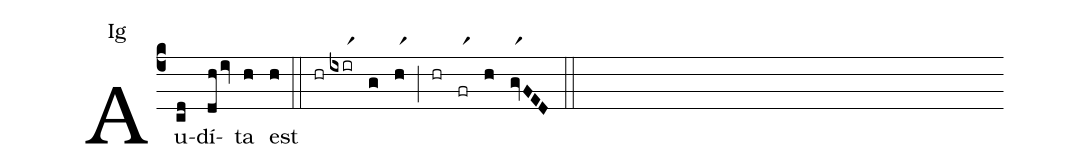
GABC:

annotation: Ig;
%%
(c4)Au(cd)dí(dhiv)ta(h) est(h) (::) (hr)(ixirr1)(g)(hr1)(;)(hr)(frr1)(h)(gvr1FED)(::)
